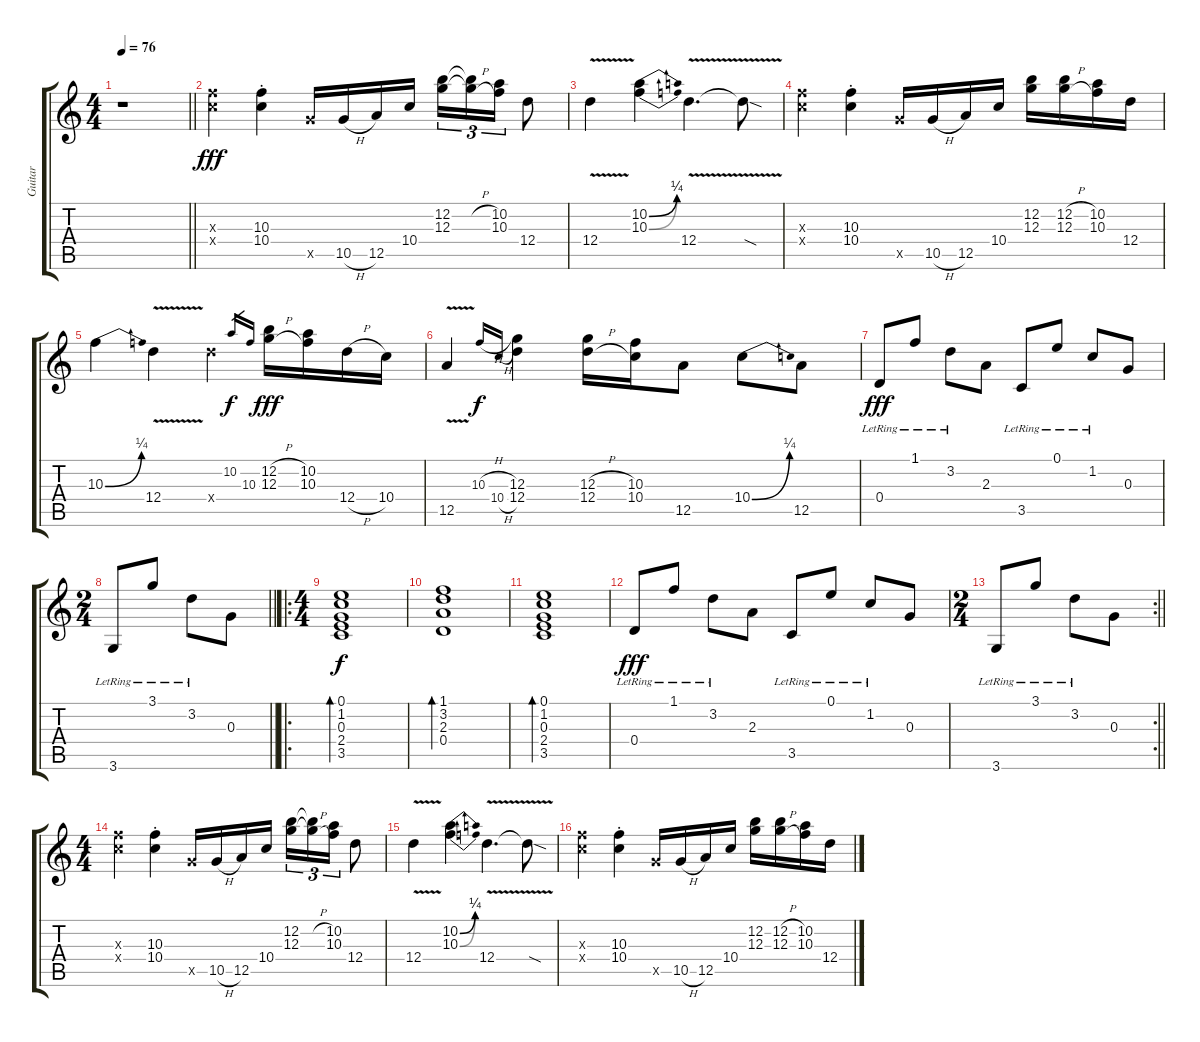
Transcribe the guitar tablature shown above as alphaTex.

\track ("Guitar" "Guitar") {mute instrument distortionguitar}
\staff {score tabs}
\tuning (E4 B3 G3 D3 A2 E2) {hide}
\ts (4 4)
\tempo 76
\clef g2
\barLineRight lightlight
\ks c
r.1{dy fff instrument distortionguitar} |
(10.3{x} 10.4{x}).4{instrument electricguitarclean} (10.3{st} 10.4{st}).4 10.5{x}.16 10.5{h}.16 12.5.16 10.4.16 (12.2 12.3).16{tu (3 2)} (12.2{h t} 12.3{h t}).16{tu (3 2)} (10.2 10.3).16{tu (3 2)} 12.4.8 |
12.4{v}.4 (10.2{be (bend 0 0 60 1)} 10.3{be (bend 0 0 60 1)}).4 12.4{v}.4{d} 12.4{sod t}.8 |
(10.3{x} 10.4{x}).4 (10.3{st} 10.4{st}).4 10.5{x}.16 10.5{h}.16 12.5.16 10.4.16 (12.2 12.3).16 (12.2{h} 12.3{h}).16 (10.2 10.3).16 12.4.16 |
10.3{be (bend 0 0 60 1)}.4 12.4{v}.4 12.4{x}.4 10.2.16{gr dy f} 10.3.16{gr} (12.2{h} 12.3{h}).16{dy fff} (10.2 10.3).16 12.4{h}.16 10.4.16 |
12.5{v}.4 10.3{h}.16{gr onbeat dy f} 10.4{h}.16{gr onbeat} (12.3 12.4).4 (12.3{h} 12.4{h}).16 (10.3 10.4).16 12.5.8 10.4{be (bend 0 0 60 1)}.8 12.5.8 |
0.4{lr}.8{dy fff} 1.1{lr}.8 3.2{lr}.8 2.3.8 3.5{lr}.8 0.1{lr}.8 1.2{lr}.8 0.3.8 |
\ts (2 4)
\barLineRight lightlight
3.6{lr}.8 3.1{lr}.8 3.2{lr}.8 0.3.8 |
\ro
\ts (4 4)
(0.1 1.2 0.3 2.4 3.5).1{bd 240 dy f} |
(1.1 3.2 2.3 0.4).1{bd 240} |
(0.1 1.2 0.3 2.4 3.5).1{bd 240} |
0.4{lr}.8{dy fff} 1.1{lr}.8 3.2{lr}.8 2.3.8 3.5{lr}.8 0.1{lr}.8 1.2{lr}.8 0.3.8 |
\rc 2
\ts (2 4)
\barLineRight lightlight
3.6{lr}.8 3.1{lr}.8 3.2{lr}.8 0.3.8 |
\ts (4 4)
(10.3{x} 10.4{x}).4 (10.3{st} 10.4{st}).4 10.5{x}.16 10.5{h}.16 12.5.16 10.4.16 (12.2 12.3).16{tu (3 2)} (12.2{h t} 12.3{h t}).16{tu (3 2)} (10.2 10.3).16{tu (3 2)} 12.4.8 |
12.4{v}.4 (10.2{be (bend 0 0 60 1)} 10.3{be (bend 0 0 60 1)}).4 12.4{v}.4{d} 12.4{sod t}.8 |
(10.3{x} 10.4{x}).4 (10.3{st} 10.4{st}).4 10.5{x}.16 10.5{h}.16 12.5.16 10.4.16 (12.2 12.3).16 (12.2{h} 12.3{h}).16 (10.2 10.3).16 12.4.16
